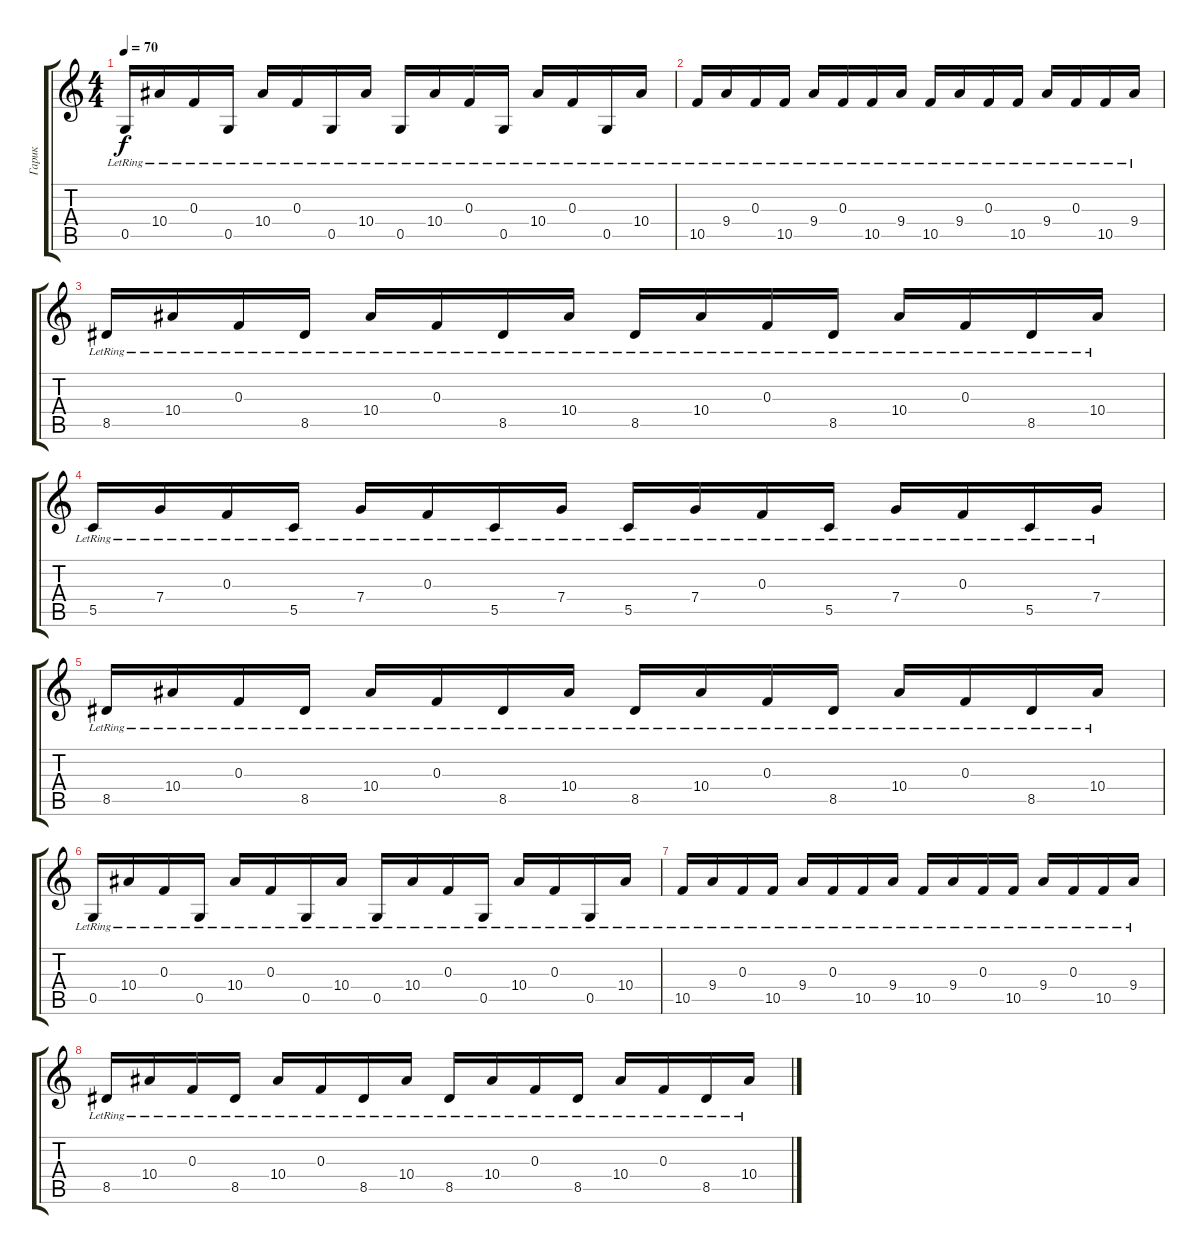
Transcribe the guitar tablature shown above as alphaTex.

\track ("Гарик" "Гарик") {instrument acousticguitarsteel}
\staff {score tabs}
\tuning (D4 A3 F3 C3 G2 D2) {hide}
\ts (4 4)
\tempo 70
\clef g2
\ks c
0.5{lr}.16{dy f} 10.4{lr}.16 0.3{lr}.16 0.5{lr}.16 10.4{lr}.16 0.3{lr}.16 0.5{lr}.16 10.4{lr}.16 0.5{lr}.16 10.4{lr}.16 0.3{lr}.16 0.5{lr}.16 10.4{lr}.16 0.3{lr}.16 0.5{lr}.16 10.4{lr}.16 |
10.5{lr}.16 9.4{lr}.16 0.3{lr}.16 10.5{lr}.16 9.4{lr}.16 0.3{lr}.16 10.5{lr}.16 9.4{lr}.16 10.5{lr}.16 9.4{lr}.16 0.3{lr}.16 10.5{lr}.16 9.4{lr}.16 0.3{lr}.16 10.5{lr}.16 9.4{lr}.16 |
8.5{lr}.16 10.4{lr}.16 0.3{lr}.16 8.5{lr}.16 10.4{lr}.16 0.3{lr}.16 8.5{lr}.16 10.4{lr}.16 8.5{lr}.16 10.4{lr}.16 0.3{lr}.16 8.5{lr}.16 10.4{lr}.16 0.3{lr}.16 8.5{lr}.16 10.4{lr}.16 |
5.5{lr}.16 7.4{lr}.16 0.3{lr}.16 5.5{lr}.16 7.4{lr}.16 0.3{lr}.16 5.5{lr}.16 7.4{lr}.16 5.5{lr}.16 7.4{lr}.16 0.3{lr}.16 5.5{lr}.16 7.4{lr}.16 0.3{lr}.16 5.5{lr}.16 7.4{lr}.16 |
8.5{lr}.16 10.4{lr}.16 0.3{lr}.16 8.5{lr}.16 10.4{lr}.16 0.3{lr}.16 8.5{lr}.16 10.4{lr}.16 8.5{lr}.16 10.4{lr}.16 0.3{lr}.16 8.5{lr}.16 10.4{lr}.16 0.3{lr}.16 8.5{lr}.16 10.4{lr}.16 |
0.5{lr}.16 10.4{lr}.16 0.3{lr}.16 0.5{lr}.16 10.4{lr}.16 0.3{lr}.16 0.5{lr}.16 10.4{lr}.16 0.5{lr}.16 10.4{lr}.16 0.3{lr}.16 0.5{lr}.16 10.4{lr}.16 0.3{lr}.16 0.5{lr}.16 10.4{lr}.16 |
10.5{lr}.16 9.4{lr}.16 0.3{lr}.16 10.5{lr}.16 9.4{lr}.16 0.3{lr}.16 10.5{lr}.16 9.4{lr}.16 10.5{lr}.16 9.4{lr}.16 0.3{lr}.16 10.5{lr}.16 9.4{lr}.16 0.3{lr}.16 10.5{lr}.16 9.4{lr}.16 |
8.5{lr}.16 10.4{lr}.16 0.3{lr}.16 8.5{lr}.16 10.4{lr}.16 0.3{lr}.16 8.5{lr}.16 10.4{lr}.16 8.5{lr}.16 10.4{lr}.16 0.3{lr}.16 8.5{lr}.16 10.4{lr}.16 0.3{lr}.16 8.5{lr}.16 10.4{lr}.16
